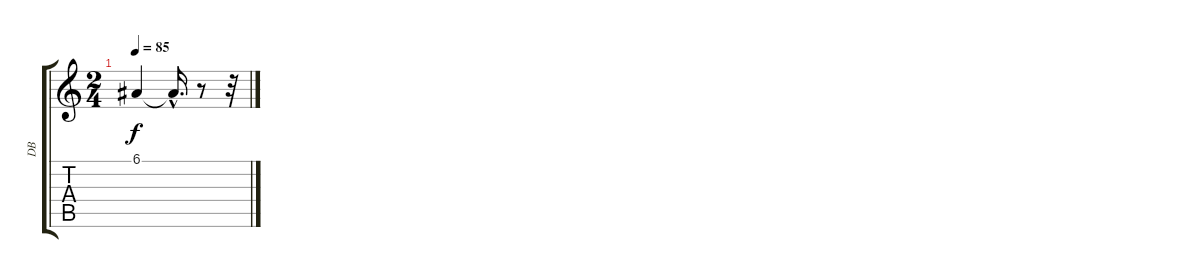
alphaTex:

\track ("DB" "DB") {instrument clarinet}
\staff {score tabs}
\tuning (E4 B3 G3 D3 A2 E2) {hide}
\ts (2 4)
\tempo 85
\clef g2
\ks c
6.1{t}.4{dy f} 6.1{hac t}.16{d} r.8 r.32
